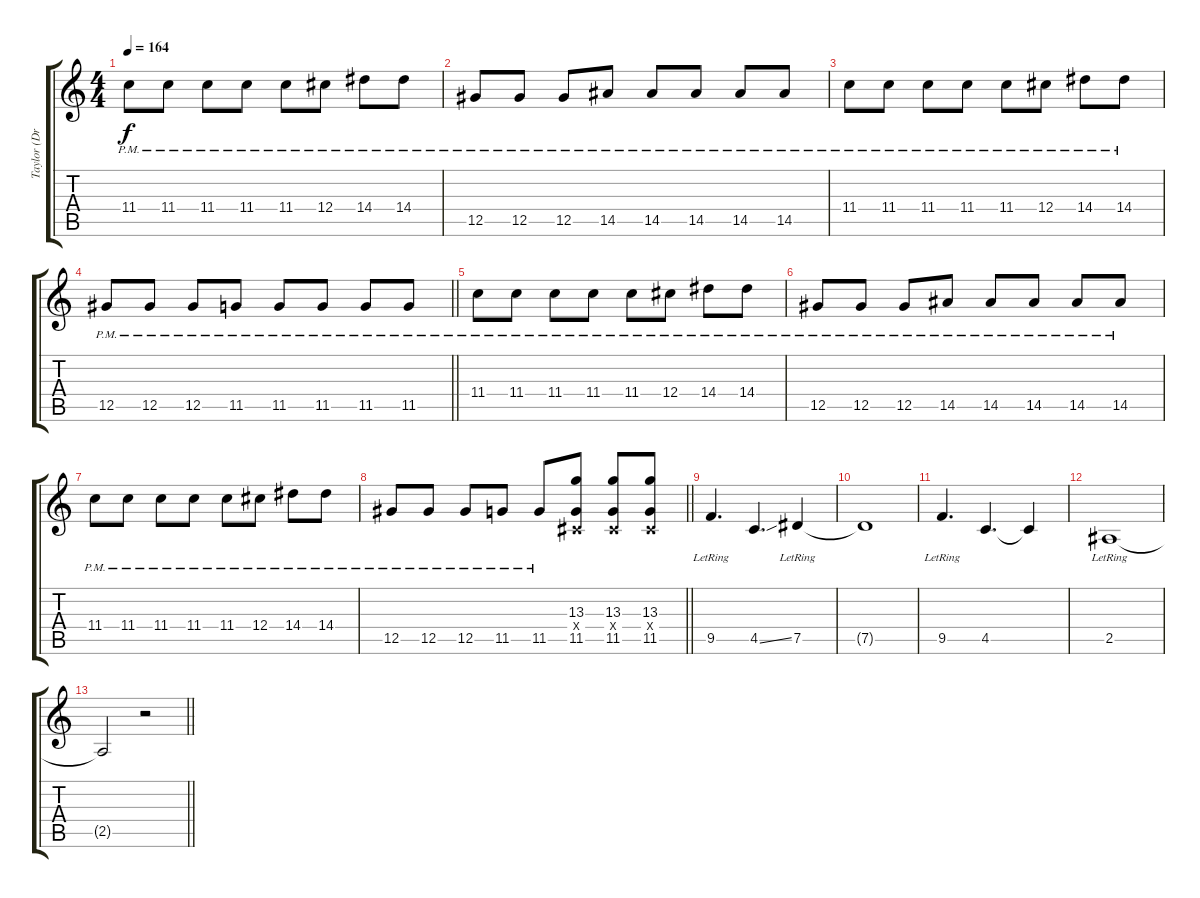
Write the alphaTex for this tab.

\track ("Taylor (Drive)" "Taylor (Dr") {instrument overdrivenguitar}
\staff {score tabs}
\tuning (Eb4 Bb3 Gb3 Db3 Ab2 Db2) {hide}
\ts (4 4)
\tempo 164
\clef g2
\ks c
11.4{pm}.8{dy f} 11.4{pm}.8 11.4{pm}.8 11.4{pm}.8 11.4{pm}.8 12.4{pm}.8 14.4{pm}.8 14.4{pm}.8 |
12.5{pm}.8 12.5{pm}.8 12.5{pm}.8 14.5{pm}.8 14.5{pm}.8 14.5{pm}.8 14.5{pm}.8 14.5{pm}.8 |
11.4{pm}.8 11.4{pm}.8 11.4{pm}.8 11.4{pm}.8 11.4{pm}.8 12.4{pm}.8 14.4{pm}.8 14.4{pm}.8 |
\barLineRight lightlight
12.5{pm}.8 12.5{pm}.8 12.5{pm}.8 11.5{pm}.8 11.5{pm}.8 11.5{pm}.8 11.5{pm}.8 11.5{pm}.8 |
11.4{pm}.8 11.4{pm}.8 11.4{pm}.8 11.4{pm}.8 11.4{pm}.8 12.4{pm}.8 14.4{pm}.8 14.4{pm}.8 |
12.5{pm}.8 12.5{pm}.8 12.5{pm}.8 14.5{pm}.8 14.5{pm}.8 14.5{pm}.8 14.5{pm}.8 14.5{pm}.8 |
11.4{pm}.8 11.4{pm}.8 11.4{pm}.8 11.4{pm}.8 11.4{pm}.8 12.4{pm}.8 14.4{pm}.8 14.4{pm}.8 |
\barLineRight lightlight
12.5{pm}.8 12.5{pm}.8 12.5{pm}.8 11.5{pm}.8 11.5{pm}.8 (13.3 0.4{x} 11.5).8 (13.3 0.4{x} 11.5).8 (13.3 0.4{x} 11.5).8 |
9.5{lr}.4{d volume 8} 4.5{ss}.4{d} 7.5{lr}.4 |
7.5{t}.1 |
9.5{lr}.4{d} 4.5.4{d} 4.5{t}.4 |
2.5{lr}.1 |
\barLineRight lightlight
2.5{t}.2 r.2
